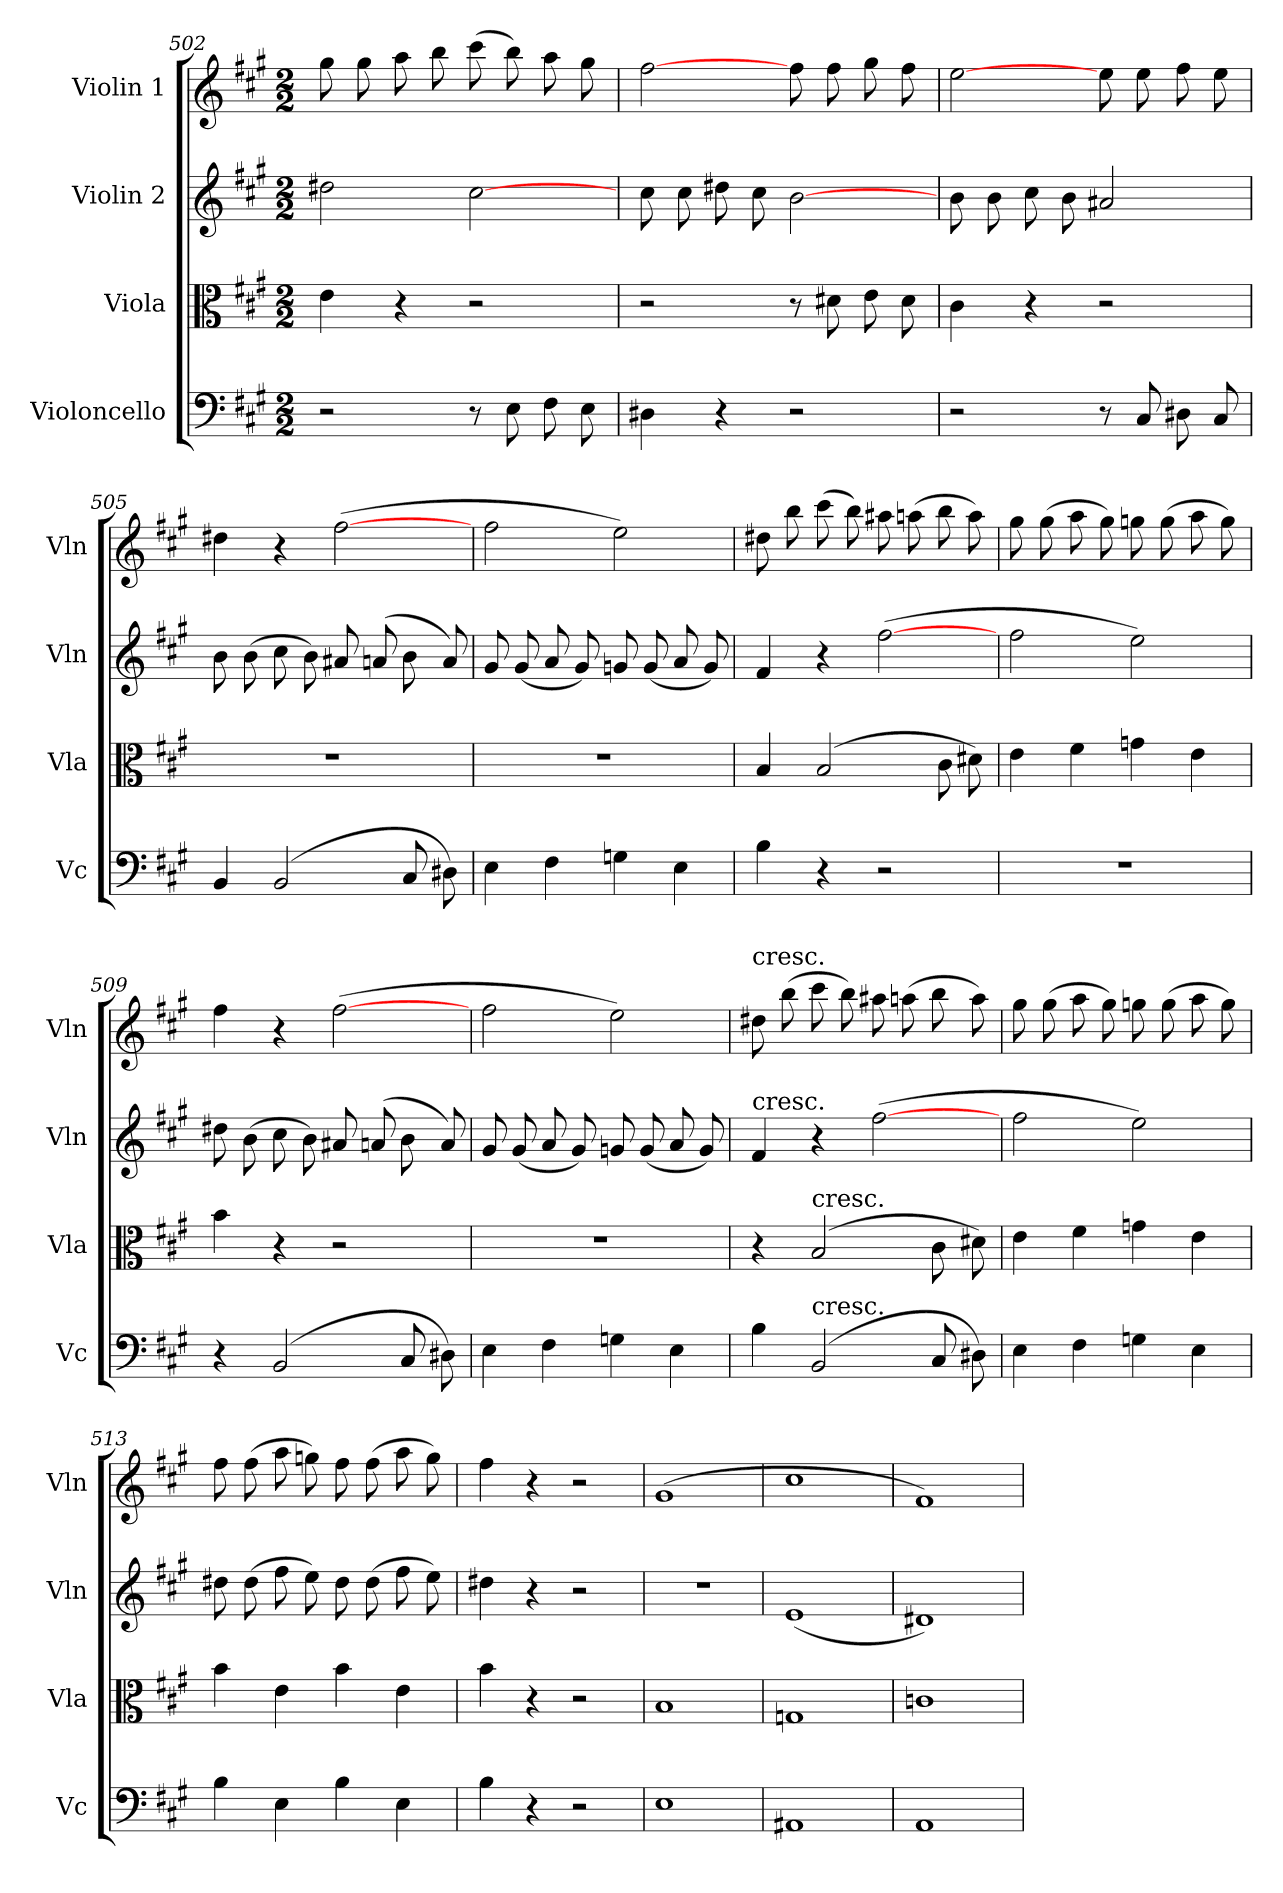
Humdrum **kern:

**kern	**kern	**kern	**kern
*part4	*part3	*part2	*part1
*staff4	*staff3	*staff2	*staff1
*I"Violoncello	*I"Viola	*I"Violin 2	*I"Violin 1
*I'Vc	*I'Vla	*I'Vln	*I'Vln
*clefF4	*clefC3	*clefG2	*clefG2
*k[f#c#g#]	*k[f#c#g#]	*k[f#c#g#]	*k[f#c#g#]
*A:	*A:	*A:	*A:
*M2/2	*M2/2	*M2/2	*M2/2
=502	=502	=502	=502
2r	4e	2dd#X	8gg#
.	.	.	8gg#
.	4r	.	8aa
.	.	.	8bb
8r	2r	[2cc#	(8ccc#
8E	.	.	8bb)
8F#	.	.	8aa
8E	.	.	8gg#
=503	=503	=503	=503
4D#X	2r	8cc#	[2ff#
.	.	8cc#	.
4r	.	8dd#X	.
.	.	8cc#	.
2r	8r	[2b	8ff#
.	8d#X	.	8ff#
.	8e	.	8gg#
.	8d#	.	8ff#
=504	=504	=504	=504
2r	4c#	8b	[2ee
.	.	8b	.
.	4r	8cc#	.
.	.	8b	.
8r	2r	2a#X	8ee
8C#	.	.	8ee
8D#X	.	.	8ff#
8C#	.	.	8ee
=505	=505	=505	=505
4BB	1r	8b	4dd#X
.	.	(8b	.
(2BB	.	8cc#	4r
.	.	8b)	.
.	.	8a#X	([2ff#
.	.	(8an	.
8C#	.	8b	.
8D#X)	.	8a)	.
=506	=506	=506	=506
4E	1r	8g#	2ff#
.	.	(8g#	.
4F#	.	8a	.
.	.	8g#)	.
4Gn	.	8gn	2ee)
.	.	(8g	.
4E	.	8a	.
.	.	8g)	.
=507	=507	=507	=507
4B	4B	4f#	8dd#X
.	.	.	8bb
4r	(2B	4r	(8ccc#
.	.	.	8bb)
2r	.	([2ff#	8aa#X
.	.	.	(8aan
.	8c#	.	8bb
.	8d#X)	.	8aa)
=508	=508	=508	=508
1r	4e	2ff#	8gg#
.	.	.	(8gg#
.	4f#	.	8aa
.	.	.	8gg#)
.	4gn	2ee)	8ggn
.	.	.	(8gg
.	4e	.	8aa
.	.	.	8gg)
=509	=509	=509	=509
4r	4b	8dd#X	4ff#
.	.	(8b	.
(2BB	4r	8cc#	4r
.	.	8b)	.
.	2r	8a#X	([2ff#
.	.	(8an	.
8C#	.	8b	.
8D#X)	.	8a)	.
=510	=510	=510	=510
4E	1r	8g#	2ff#
.	.	(8g#	.
4F#	.	8a	.
.	.	8g#)	.
4Gn	.	8gn	2ee)
.	.	(8g	.
4E	.	8a	.
.	.	8g)	.
=511	=511	=511	=511
!	!	!	!LO:TX:a:t=cresc.
!	!	!LO:TX:a:t=cresc.	!
4B	4r	4f#	8dd#X
.	.	.	(8bb
!	!LO:TX:a:t=cresc.	!	!
!LO:TX:a:t=cresc.	!	!	!
(2BB	(2B	4r	8ccc#
.	.	.	8bb)
.	.	([2ff#	8aa#X
.	.	.	(8aan
8C#	8c#	.	8bb
8D#X)	8d#X)	.	8aa)
=512	=512	=512	=512
4E	4e	2ff#	8gg#
.	.	.	(8gg#
4F#	4f#	.	8aa
.	.	.	8gg#)
4Gn	4gn	2ee)	8ggn
.	.	.	(8gg
4E	4e	.	8aa
.	.	.	8gg)
=513	=513	=513	=513
4B	4b	8dd#X	8ff#
.	.	(8dd#	(8ff#
4E	4e	8ff#	8aa
.	.	8ee)	8ggn)
4B	4b	8dd#	8ff#
.	.	(8dd#	(8ff#
4E	4e	8ff#	8aa
.	.	8ee)	8gg)
=514	=514	=514	=514
4B	4b	4dd#X	4ff#
4r	4r	4r	4r
2r	2r	2r	2r
=515	=515	=515	=515
1E	1B	1r	(1g#
=516	=516	=516	=516
1AA#X	1Gn	(1e	1cc#
=517	=517	=517	=517
1AA	1cn	1d#X)	1f#)
=	=	=	=
*-	*-	*-	*-
